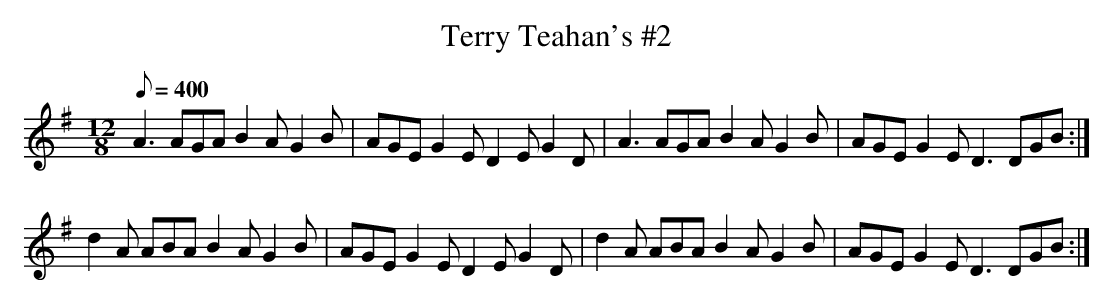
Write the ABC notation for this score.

X:1
T: Terry Teahan's #2
L: 1/8
Q: 400
M: 12/8
K: G
A3 AGA B2 A G2 B|AGE G2 E D2 E G2 D|\
A3 AGA B2 A G2 B|AGE G2 E D3 DGB :|
d2 A ABA B2 A G2 B|AGE G2 E D2 E G2 D|\
d2 A ABA B2 A G2 B|AGE G2 E D3 DGB :|
